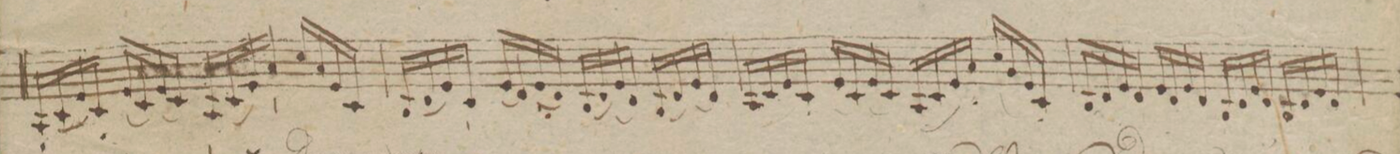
**kern	**dynam
*I"Violino. Principal	*
*clefG2	*
*k[f#c#g#]	*
*met(c)	*
*M4/4	*
16A'/LL	.
(16c#/	.
16e/)	.
16c#'/JJ	.
(16e/LL	.
16c#/)	.
(16e/	.
16c#/JJ)	.
16A/LL	.
(16c#/	.
16e/)	.
16a`/JJ	.
16cc#/LL	.
16a/	.
16e/	.
16c#/JJ	.
=168	=168
16B/LL	.
(16d/	.
16e/)	.
16d`/JJ	.
(16e/LL	.
16d/)	.
(16e/	.
16d/JJ)	.
(16B/LL	.
16d/)	.
(16e/	.
16d/JJ)	.
(16B/LL	.
16d/)	.
(16e/	.
16d/JJ)	.
=169	=169
16A/LL	.
16c#/	.
16e/	.
16c#'/JJ	.
(16e/LL	.
16c#/)	.
(16e/	.
16c#/JJ)	.
(16A/LL	.
16c#/	.
16e/)	.
16a'/JJ	.
16cc#/LL	.
16a/	.
16e/	.
16c#'/JJ	.
=170	=170
16B/LL	.
16d/	.
16e/	.
16d/JJ	.
16e/LL	.
16d/	.
16e/	.
16d/JJ	.
16B/LL	.
16d/	.
16e/	.
16d/JJ	.
16B/LL	.
16d/	.
16e/	.
16d/JJ	.
=171	=171
*-	*-
